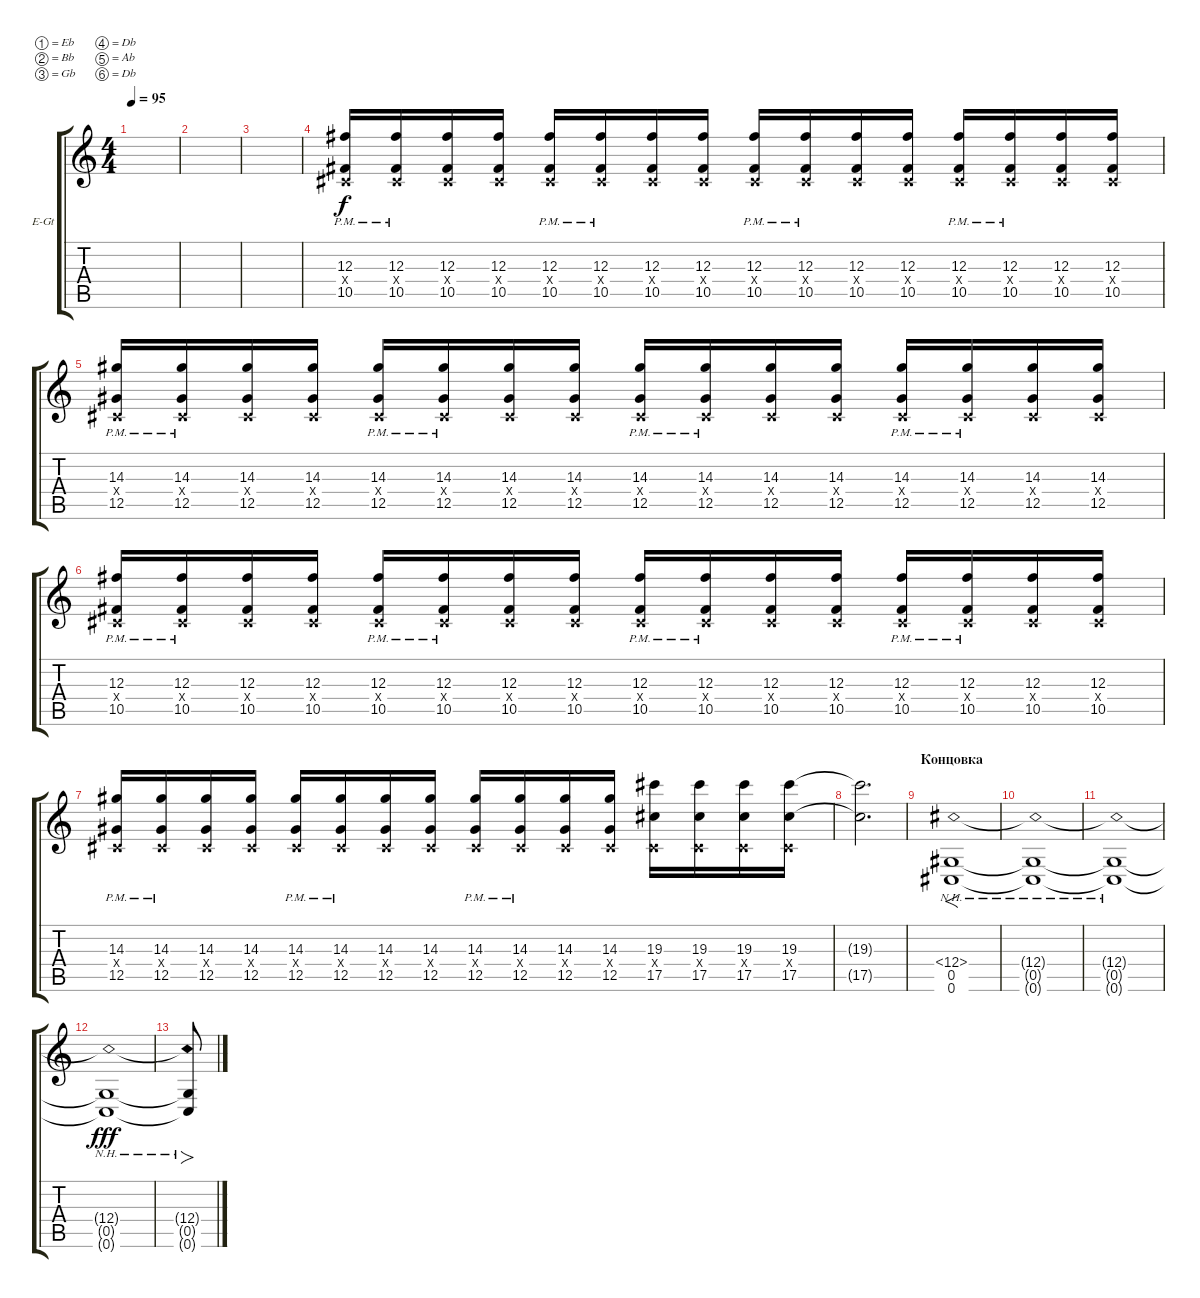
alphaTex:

\defaultSystemsLayout 4
\bracketExtendMode groupsimilarinstruments
\firstSystemTrackNameOrientation horizontal
\otherSystemsTrackNameOrientation horizontal
\track ("Background Rhythm Guitar" "E-Gt") {instrument overdrivenguitar}
\staff {score tabs}
\tuning (Eb4 Bb3 Gb3 Db3 Ab2 Db2)
\ts (4 4)
\tempo 95
\clef g2
\scale
0.303483
\ks c
|
\scale
0.333333 |
\scale
0.333333 |
\scale
0.333333 (10.5{pm} 12.3{pm} 0.4{pm x}).16 (10.5{pm} 12.3{pm} 0.4{pm x}).16 (10.5 12.3 0.4{x}).16 (10.5 12.3 0.4{x}).16 (10.5{pm} 12.3{pm} 0.4{pm x}).16 (10.5{pm} 12.3{pm} 0.4{pm x}).16 (10.5 12.3 0.4{x}).16 (10.5 12.3 0.4{x}).16 (10.5{pm} 12.3{pm} 0.4{pm x}).16 (10.5{pm} 12.3{pm} 0.4{pm x}).16 (10.5 12.3 0.4{x}).16 (10.5 12.3 0.4{x}).16 (10.5{pm} 12.3{pm} 0.4{pm x}).16 (10.5{pm} 12.3{pm} 0.4{pm x}).16 (10.5 12.3 0.4{x}).16 (10.5 12.3 0.4{x}).16 |
\scale
0.333333 (12.5{pm} 14.3{pm} 0.4{pm x}).16 (12.5{pm} 14.3{pm} 0.4{pm x}).16 (12.5 14.3 0.4{x}).16 (12.5 14.3 0.4{x}).16 (12.5{pm} 14.3{pm} 0.4{pm x}).16 (12.5{pm} 14.3{pm} 0.4{pm x}).16 (12.5 14.3 0.4{x}).16 (12.5 14.3 0.4{x}).16 (12.5{pm} 14.3{pm} 0.4{pm x}).16 (12.5{pm} 14.3{pm} 0.4{pm x}).16 (12.5 14.3 0.4{x}).16 (12.5 14.3 0.4{x}).16 (12.5{pm} 14.3{pm} 0.4{pm x}).16 (12.5{pm} 14.3{pm} 0.4{pm x}).16 (12.5 14.3 0.4{x}).16 (12.5 14.3 0.4{x}).16 |
\scale
0.333333 (10.5{pm} 12.3{pm} 0.4{pm x}).16 (10.5{pm} 12.3{pm} 0.4{pm x}).16 (10.5 12.3 0.4{x}).16 (10.5 12.3 0.4{x}).16 (10.5{pm} 12.3{pm} 0.4{pm x}).16 (10.5{pm} 12.3{pm} 0.4{pm x}).16 (10.5 12.3 0.4{x}).16 (10.5 12.3 0.4{x}).16 (10.5{pm} 12.3{pm} 0.4{pm x}).16 (10.5{pm} 12.3{pm} 0.4{pm x}).16 (10.5 12.3 0.4{x}).16 (10.5 12.3 0.4{x}).16 (10.5{pm} 12.3{pm} 0.4{pm x}).16 (10.5{pm} 12.3{pm} 0.4{pm x}).16 (10.5 12.3 0.4{x}).16 (10.5 12.3 0.4{x}).16 |
\scale
0.333333 (12.5{pm} 14.3{pm} 0.4{pm x}).16 (12.5{pm} 14.3{pm} 0.4{pm x}).16 (12.5 14.3 0.4{x}).16 (12.5 14.3 0.4{x}).16 (12.5{pm} 14.3{pm} 0.4{pm x}).16 (12.5{pm} 14.3{pm} 0.4{pm x}).16 (12.5 14.3 0.4{x}).16 (12.5 14.3 0.4{x}).16 (12.5{pm} 14.3{pm} 0.4{pm x}).16 (12.5{pm} 14.3{pm} 0.4{pm x}).16 (12.5 14.3 0.4{x}).16 (12.5 14.3 0.4{x}).16 (17.5 19.3 0.4{x}).16 (17.5 19.3 0.4{x}).16 (17.5 19.3 0.4{x}).16 (17.5 19.3 0.4{x}).16 |
\scale
0.333333 (19.3{t} 17.5{t}).2{d} |
\section ("" "Концовка")
\scale
0.333333 (0.6 0.5 12.4{nh}).1{f dy f} |
\scale
0.333333 (12.4{nh t} 0.5{t} 0.6{t}).1 |
(0.6{t} 0.5{t} 12.4{nh t}).1 |
(12.4{nh t} 0.5{t} 0.6{t}).1{dy fff} |
(12.4{nh t} 0.5{t} 0.6{t}).8{fo}
